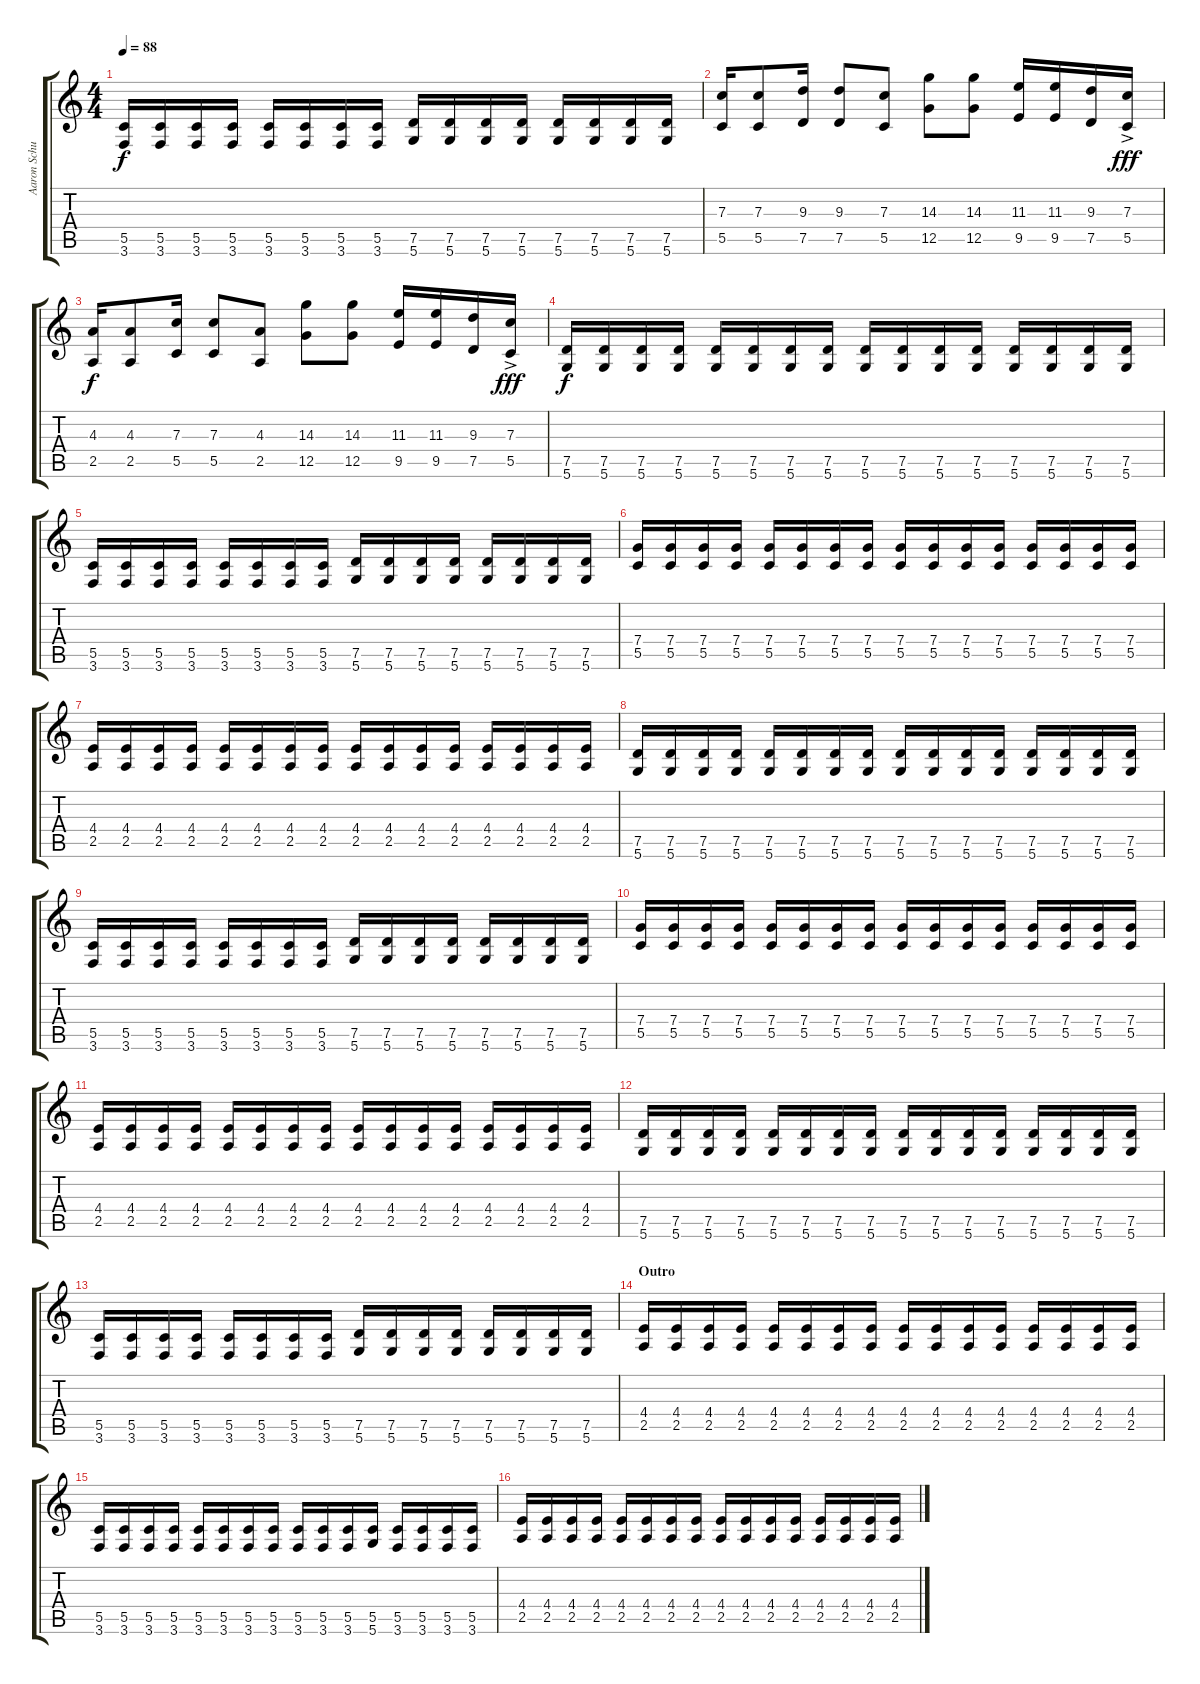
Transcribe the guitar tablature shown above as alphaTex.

\track ("Aaron Schultz " "Aaron Schu") {instrument overdrivenguitar}
\staff {score tabs}
\tuning (D4 A3 F3 C3 G2 D2) {hide}
\ts (4 4)
\tempo 88
\clef g2
\ks c
(5.5 3.6).16{dy f} (5.5 3.6).16 (5.5 3.6).16 (5.5 3.6).16 (5.5 3.6).16 (5.5 3.6).16 (5.5 3.6).16 (5.5 3.6).16 (7.5 5.6).16 (7.5 5.6).16 (7.5 5.6).16 (7.5 5.6).16 (7.5 5.6).16 (7.5 5.6).16 (7.5 5.6).16 (7.5 5.6).16 |
(7.3 5.5).16 (7.3 5.5).8 (9.3 7.5).16 (9.3 7.5).8 (7.3 5.5).8 (14.3 12.5).8 (14.3 12.5).8 (11.3 9.5).16 (11.3 9.5).16 (9.3 7.5).16 (7.3{ac} 5.5{ac}).16{dy fff} |
(4.3 2.5).16{dy f} (4.3 2.5).8 (7.3 5.5).16 (7.3 5.5).8 (4.3 2.5).8 (14.3 12.5).8 (14.3 12.5).8 (11.3 9.5).16 (11.3 9.5).16 (9.3 7.5).16 (7.3{ac} 5.5{ac}).16{dy fff} |
(7.5 5.6).16{dy f} (7.5 5.6).16 (7.5 5.6).16 (7.5 5.6).16 (7.5 5.6).16 (7.5 5.6).16 (7.5 5.6).16 (7.5 5.6).16 (7.5 5.6).16 (7.5 5.6).16 (7.5 5.6).16 (7.5 5.6).16 (7.5 5.6).16 (7.5 5.6).16 (7.5 5.6).16 (7.5 5.6).16 |
(5.5 3.6).16 (5.5 3.6).16 (5.5 3.6).16 (5.5 3.6).16 (5.5 3.6).16 (5.5 3.6).16 (5.5 3.6).16 (5.5 3.6).16 (7.5 5.6).16 (7.5 5.6).16 (7.5 5.6).16 (7.5 5.6).16 (7.5 5.6).16 (7.5 5.6).16 (7.5 5.6).16 (7.5 5.6).16 |
(7.4 5.5).16 (7.4 5.5).16 (7.4 5.5).16 (7.4 5.5).16 (7.4 5.5).16 (7.4 5.5).16 (7.4 5.5).16 (7.4 5.5).16 (7.4 5.5).16 (7.4 5.5).16 (7.4 5.5).16 (7.4 5.5).16 (7.4 5.5).16 (7.4 5.5).16 (7.4 5.5).16 (7.4 5.5).16 |
(4.4 2.5).16 (4.4 2.5).16 (4.4 2.5).16 (4.4 2.5).16 (4.4 2.5).16 (4.4 2.5).16 (4.4 2.5).16 (4.4 2.5).16 (4.4 2.5).16 (4.4 2.5).16 (4.4 2.5).16 (4.4 2.5).16 (4.4 2.5).16 (4.4 2.5).16 (4.4 2.5).16 (4.4 2.5).16 |
(7.5 5.6).16 (7.5 5.6).16 (7.5 5.6).16 (7.5 5.6).16 (7.5 5.6).16 (7.5 5.6).16 (7.5 5.6).16 (7.5 5.6).16 (7.5 5.6).16 (7.5 5.6).16 (7.5 5.6).16 (7.5 5.6).16 (7.5 5.6).16 (7.5 5.6).16 (7.5 5.6).16 (7.5 5.6).16 |
(5.5 3.6).16 (5.5 3.6).16 (5.5 3.6).16 (5.5 3.6).16 (5.5 3.6).16 (5.5 3.6).16 (5.5 3.6).16 (5.5 3.6).16 (7.5 5.6).16 (7.5 5.6).16 (7.5 5.6).16 (7.5 5.6).16 (7.5 5.6).16 (7.5 5.6).16 (7.5 5.6).16 (7.5 5.6).16 |
(7.4 5.5).16 (7.4 5.5).16 (7.4 5.5).16 (7.4 5.5).16 (7.4 5.5).16 (7.4 5.5).16 (7.4 5.5).16 (7.4 5.5).16 (7.4 5.5).16 (7.4 5.5).16 (7.4 5.5).16 (7.4 5.5).16 (7.4 5.5).16 (7.4 5.5).16 (7.4 5.5).16 (7.4 5.5).16 |
(4.4 2.5).16 (4.4 2.5).16 (4.4 2.5).16 (4.4 2.5).16 (4.4 2.5).16 (4.4 2.5).16 (4.4 2.5).16 (4.4 2.5).16 (4.4 2.5).16 (4.4 2.5).16 (4.4 2.5).16 (4.4 2.5).16 (4.4 2.5).16 (4.4 2.5).16 (4.4 2.5).16 (4.4 2.5).16 |
(7.5 5.6).16 (7.5 5.6).16 (7.5 5.6).16 (7.5 5.6).16 (7.5 5.6).16 (7.5 5.6).16 (7.5 5.6).16 (7.5 5.6).16 (7.5 5.6).16 (7.5 5.6).16 (7.5 5.6).16 (7.5 5.6).16 (7.5 5.6).16 (7.5 5.6).16 (7.5 5.6).16 (7.5 5.6).16 |
(5.5 3.6).16 (5.5 3.6).16 (5.5 3.6).16 (5.5 3.6).16 (5.5 3.6).16 (5.5 3.6).16 (5.5 3.6).16 (5.5 3.6).16 (7.5 5.6).16 (7.5 5.6).16 (7.5 5.6).16 (7.5 5.6).16 (7.5 5.6).16 (7.5 5.6).16 (7.5 5.6).16 (7.5 5.6).16 |
\section ("" "Outro")
(4.4 2.5).16 (4.4 2.5).16 (4.4 2.5).16 (4.4 2.5).16 (4.4 2.5).16 (4.4 2.5).16 (4.4 2.5).16 (4.4 2.5).16 (4.4 2.5).16 (4.4 2.5).16 (4.4 2.5).16 (4.4 2.5).16 (4.4 2.5).16 (4.4 2.5).16 (4.4 2.5).16 (4.4 2.5).16 |
(5.5 3.6).16 (5.5 3.6).16 (5.5 3.6).16 (5.5 3.6).16 (5.5 3.6).16 (5.5 3.6).16 (5.5 3.6).16 (5.5 3.6).16 (5.5 3.6).16 (5.5 3.6).16 (5.5 3.6).16 (5.5 5.6).16 (5.5 3.6).16 (5.5 3.6).16 (5.5 3.6).16 (5.5 3.6).16 |
(4.4 2.5).16 (4.4 2.5).16 (4.4 2.5).16 (4.4 2.5).16 (4.4 2.5).16 (4.4 2.5).16 (4.4 2.5).16 (4.4 2.5).16 (4.4 2.5).16 (4.4 2.5).16 (4.4 2.5).16 (4.4 2.5).16 (4.4 2.5).16 (4.4 2.5).16 (4.4 2.5).16 (4.4 2.5).16
